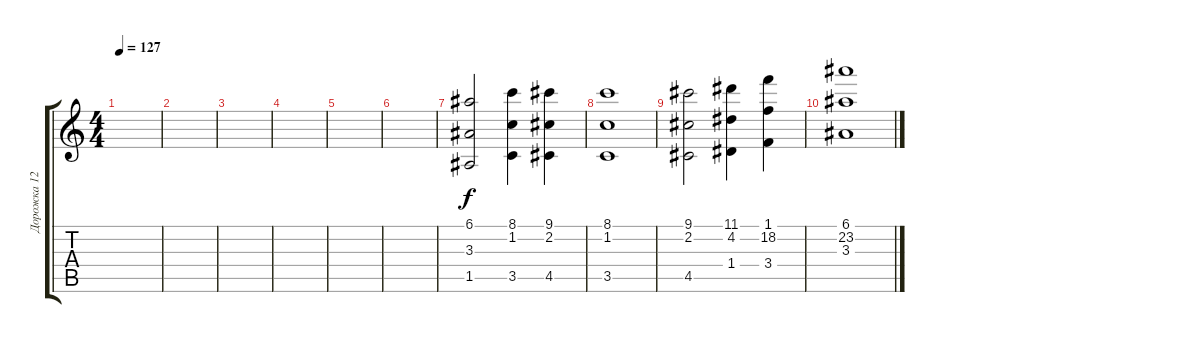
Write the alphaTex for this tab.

\track ("Дорожка 12" "Дорожка 12") {instrument overdrivenguitar}
\staff {score tabs}
\tuning (E4 B3 G3 D3 A2 E2) {hide}
\ts (4 4)
\tempo 127
\clef g2
\ks c
|
|
|
|
|
|
(6.1 3.3 1.5).2 (8.1 1.2 3.5).4 (9.1 2.2 4.5).4 |
(8.1 1.2 3.5).1 |
(9.1 2.2 4.5).2 (11.1 4.2 1.4).4 (1.1 18.2 3.4).4 |
(6.1 23.2 3.3).1
